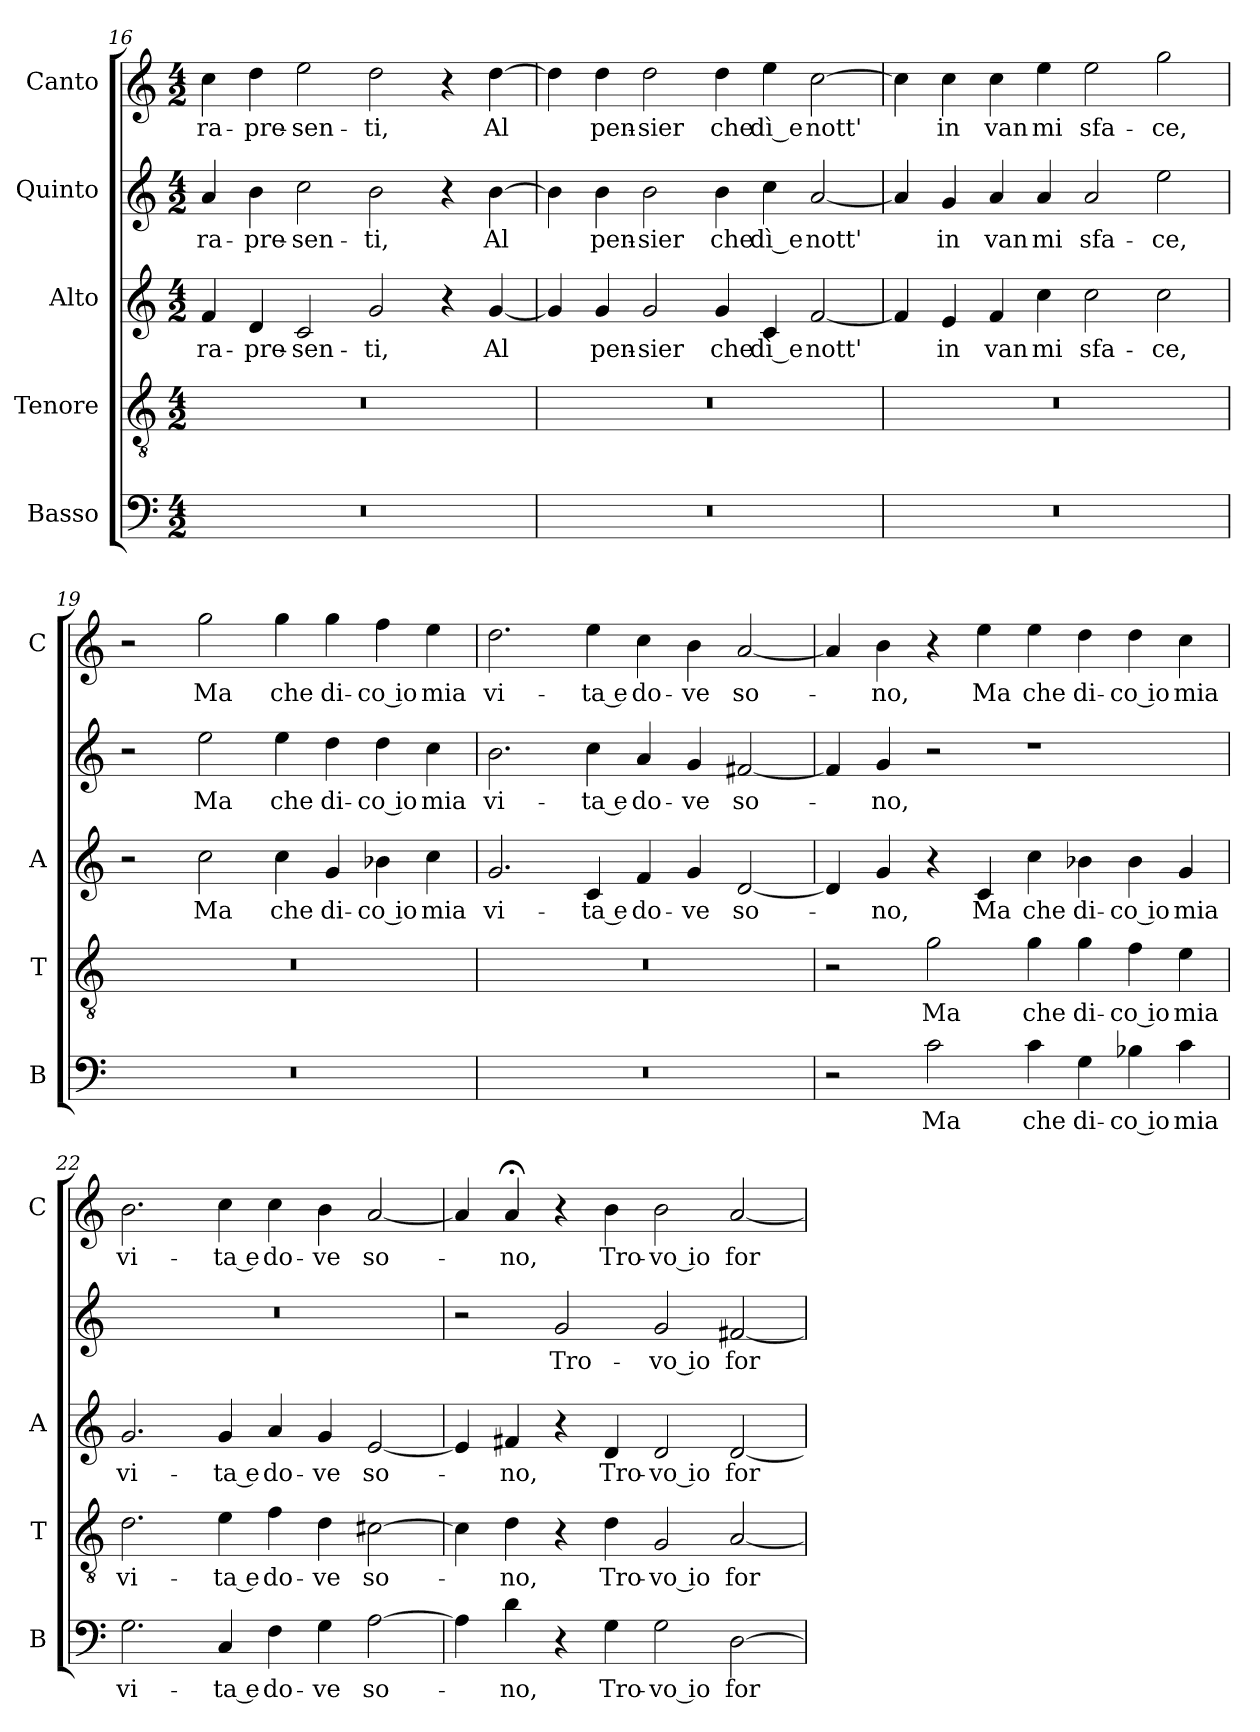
**kern	**text	**kern	**text	**kern	**text	**kern	**text	**kern	**text
*part5	*part5	*part4	*part4	*part3	*part3	*part2	*part2	*part1	*part1
*staff5	*staff5	*staff4	*staff4	*staff3	*staff3	*staff2	*staff2	*staff1	*staff1
*I"Basso	*	*I"Tenore	*	*I"Alto	*	*I"Quinto	*	*I"Canto	*
*I'B	*	*I'T	*	*I'A	*	*	*	*I'C	*
*clefF4	*	*clefGv2	*	*clefG2	*	*clefG2	*	*clefG2	*
*k[]	*	*k[]	*	*k[]	*	*k[]	*	*k[]	*
*C:	*	*C:	*	*C:	*	*C:	*	*C:	*
*M4/2	*	*M4/2	*	*M4/2	*	*M4/2	*	*M4/2	*
=16	=16	=16	=16	=16	=16	=16	=16	=16	=16
!	!	!	!	!	!LO:LY:b	!	!LO:LY:b	!	!LO:LY:b
0r	.	0r	.	4f/	ra-	4a/	ra-	4cc\	ra-
!	!	!	!	!	!LO:LY:b	!	!LO:LY:b	!	!LO:LY:b
.	.	.	.	4d/	-pre-	4b\	-pre-	4dd\	-pre-
!	!	!	!	!	!LO:LY:b	!	!LO:LY:b	!	!LO:LY:b
.	.	.	.	2c/	-sen-	2cc\	-sen-	2ee\	-sen-
!	!	!	!	!	!LO:LY:b	!	!LO:LY:b	!	!LO:LY:b
.	.	.	.	2g/	-ti,	2b\	-ti,	2dd\	-ti,
.	.	.	.	4r	.	4r	.	4r	.
!	!	!	!	!	!LO:LY:b	!	!LO:LY:b	!	!LO:LY:b
.	.	.	.	[4g/	Al	[4b\	Al	[4dd\	Al
!!LO:LB:g=z
=17	=17	=17	=17	=17	=17	=17	=17	=17	=17
0r	.	0r	.	4g/]	.	4b\]	.	4dd\]	.
!	!	!	!	!	!LO:LY:b	!	!LO:LY:b	!	!LO:LY:b
.	.	.	.	4g/	pen-	4b\	pen-	4dd\	pen-
!	!	!	!	!	!LO:LY:b	!	!LO:LY:b	!	!LO:LY:b
.	.	.	.	2g/	-sier	2b\	-sier	2dd\	-sier
!	!	!	!	!	!LO:LY:b	!	!LO:LY:b	!	!LO:LY:b
.	.	.	.	4g/	che	4b\	che	4dd\	che
!	!	!	!	!	!LO:LY:b	!	!LO:LY:b	!	!LO:LY:b
.	.	.	.	4c/	dì e	4cc\	dì e	4ee\	dì e
!	!	!	!	!	!LO:LY:b	!	!LO:LY:b	!	!LO:LY:b
.	.	.	.	[2f/	nott'	[2a/	nott'	[2cc\	nott'
=18	=18	=18	=18	=18	=18	=18	=18	=18	=18
0r	.	0r	.	4f/]	.	4a/]	.	4cc\]	.
!	!	!	!	!	!LO:LY:b	!	!LO:LY:b	!	!LO:LY:b
.	.	.	.	4e/	in	4g/	in	4cc\	in
!	!	!	!	!	!LO:LY:b	!	!LO:LY:b	!	!LO:LY:b
.	.	.	.	4f/	van	4a/	van	4cc\	van
!	!	!	!	!	!LO:LY:b	!	!LO:LY:b	!	!LO:LY:b
.	.	.	.	4cc\	mi	4a/	mi	4ee\	mi
!	!	!	!	!	!LO:LY:b	!	!LO:LY:b	!	!LO:LY:b
.	.	.	.	2cc\	sfa-	2a/	sfa-	2ee\	sfa-
!	!	!	!	!	!LO:LY:b	!	!LO:LY:b	!	!LO:LY:b
.	.	.	.	2cc\	-ce,	2ee\	-ce,	2gg\	-ce,
=19	=19	=19	=19	=19	=19	=19	=19	=19	=19
0r	.	0r	.	2r	.	2r	.	2r	.
!	!	!	!	!	!LO:LY:b	!	!LO:LY:b	!	!LO:LY:b
.	.	.	.	2cc\	Ma	2ee\	Ma	2gg\	Ma
!	!	!	!	!	!LO:LY:b	!	!LO:LY:b	!	!LO:LY:b
.	.	.	.	4cc\	che	4ee\	che	4gg\	che
!	!	!	!	!	!LO:LY:b	!	!LO:LY:b	!	!LO:LY:b
.	.	.	.	4g/	di-	4dd\	di-	4gg\	di-
!	!	!	!	!	!LO:LY:b	!	!LO:LY:b	!	!LO:LY:b
.	.	.	.	4b-X\	-co io	4dd\	-co io	4ff\	-co io
!	!	!	!	!	!LO:LY:b	!	!LO:LY:b	!	!LO:LY:b
.	.	.	.	4cc\	mia	4cc\	mia	4ee\	mia
=20	=20	=20	=20	=20	=20	=20	=20	=20	=20
!	!	!	!	!	!LO:LY:b	!	!LO:LY:b	!	!LO:LY:b
0r	.	0r	.	2.g/	vi-	2.b\	vi-	2.dd\	vi-
!	!	!	!	!	!LO:LY:b	!	!LO:LY:b	!	!LO:LY:b
.	.	.	.	4c/	-ta e	4cc\	-ta e	4ee\	-ta e
!	!	!	!	!	!LO:LY:b	!	!LO:LY:b	!	!LO:LY:b
.	.	.	.	4f/	do-	4a/	do-	4cc\	do-
!	!	!	!	!	!LO:LY:b	!	!LO:LY:b	!	!LO:LY:b
.	.	.	.	4g/	-ve	4g/	-ve	4b\	-ve
!	!	!	!	!	!LO:LY:b	!	!LO:LY:b	!	!LO:LY:b
.	.	.	.	[2d/	so-	[2f#X/	so-	[2a/	so-
!!LO:LB:g=z
=21	=21	=21	=21	=21	=21	=21	=21	=21	=21
2r	.	2r	.	4d/]	.	4f#/]	.	4a/]	.
!	!	!	!	!	!LO:LY:b	!	!LO:LY:b	!	!LO:LY:b
.	.	.	.	4g/	-no,	4g/	-no,	4b\	-no,
!	!LO:LY:b	!	!LO:LY:b	!	!	!	!	!	!
2c\	Ma	2g\	Ma	4r	.	2r	.	4r	.
!	!	!	!	!	!LO:LY:b	!	!	!	!LO:LY:b
.	.	.	.	4c/	Ma	.	.	4ee\	Ma
!	!LO:LY:b	!	!LO:LY:b	!	!LO:LY:b	!	!	!	!LO:LY:b
4c\	che	4g\	che	4cc\	che	1r	.	4ee\	che
!	!LO:LY:b	!	!LO:LY:b	!	!LO:LY:b	!	!	!	!LO:LY:b
4G\	di-	4g\	di-	4b-X\	di-	.	.	4dd\	di-
!	!LO:LY:b	!	!LO:LY:b	!	!LO:LY:b	!	!	!	!LO:LY:b
4B-X\	-co io	4f\	-co io	4b-\	-co io	.	.	4dd\	-co io
!	!LO:LY:b	!	!LO:LY:b	!	!LO:LY:b	!	!	!	!LO:LY:b
4c\	mia	4e\	mia	4g/	mia	.	.	4cc\	mia
=22	=22	=22	=22	=22	=22	=22	=22	=22	=22
!	!LO:LY:b	!	!LO:LY:b	!	!LO:LY:b	!	!	!	!LO:LY:b
2.G\	vi-	2.d\	vi-	2.g/	vi-	0r	.	2.b\	vi-
!	!LO:LY:b	!	!LO:LY:b	!	!LO:LY:b	!	!	!	!LO:LY:b
4C/	-ta e	4e\	-ta e	4g/	-ta e	.	.	4cc\	-ta e
!	!LO:LY:b	!	!LO:LY:b	!	!LO:LY:b	!	!	!	!LO:LY:b
4F\	do-	4f\	do-	4a/	do-	.	.	4cc\	do-
!	!LO:LY:b	!	!LO:LY:b	!	!LO:LY:b	!	!	!	!LO:LY:b
4G\	-ve	4d\	-ve	4g/	-ve	.	.	4b\	-ve
!	!LO:LY:b	!	!LO:LY:b	!	!LO:LY:b	!	!	!	!LO:LY:b
[2A\	so-	[2c#X\	so-	[2e/	so-	.	.	[2a/	so-
=23	=23	=23	=23	=23	=23	=23	=23	=23	=23
4A\]	.	4c#\]	.	4e/]	.	2r	.	4a/]	.
!	!LO:LY:b	!	!LO:LY:b	!	!LO:LY:b	!	!	!	!LO:LY:b
4d\	-no,	4d\	-no,	4f#X/	-no,	.	.	4a;</	-no,
!	!	!	!	!	!	!	!LO:LY:b	!	!
4r	.	4r	.	4r	.	2g/	Tro-	4r	.
!	!LO:LY:b	!	!LO:LY:b	!	!LO:LY:b	!	!	!	!LO:LY:b
4G\	Tro-	4d\	Tro-	4d/	Tro-	.	.	4b\	Tro-
!	!LO:LY:b	!	!LO:LY:b	!	!LO:LY:b	!	!LO:LY:b	!	!LO:LY:b
2G\	-vo io	2G/	-vo io	2d/	-vo io	2g/	-vo io	2b\	-vo io
!	!LO:LY:b	!	!LO:LY:b	!	!LO:LY:b	!	!LO:LY:b	!	!LO:LY:b
[2D\	for-	[2A/	for-	[2d/	for-	[2f#X/	for-	[2a/	for-
=	=	=	=	=	=	=	=	=	=
*-	*-	*-	*-	*-	*-	*-	*-	*-	*-
